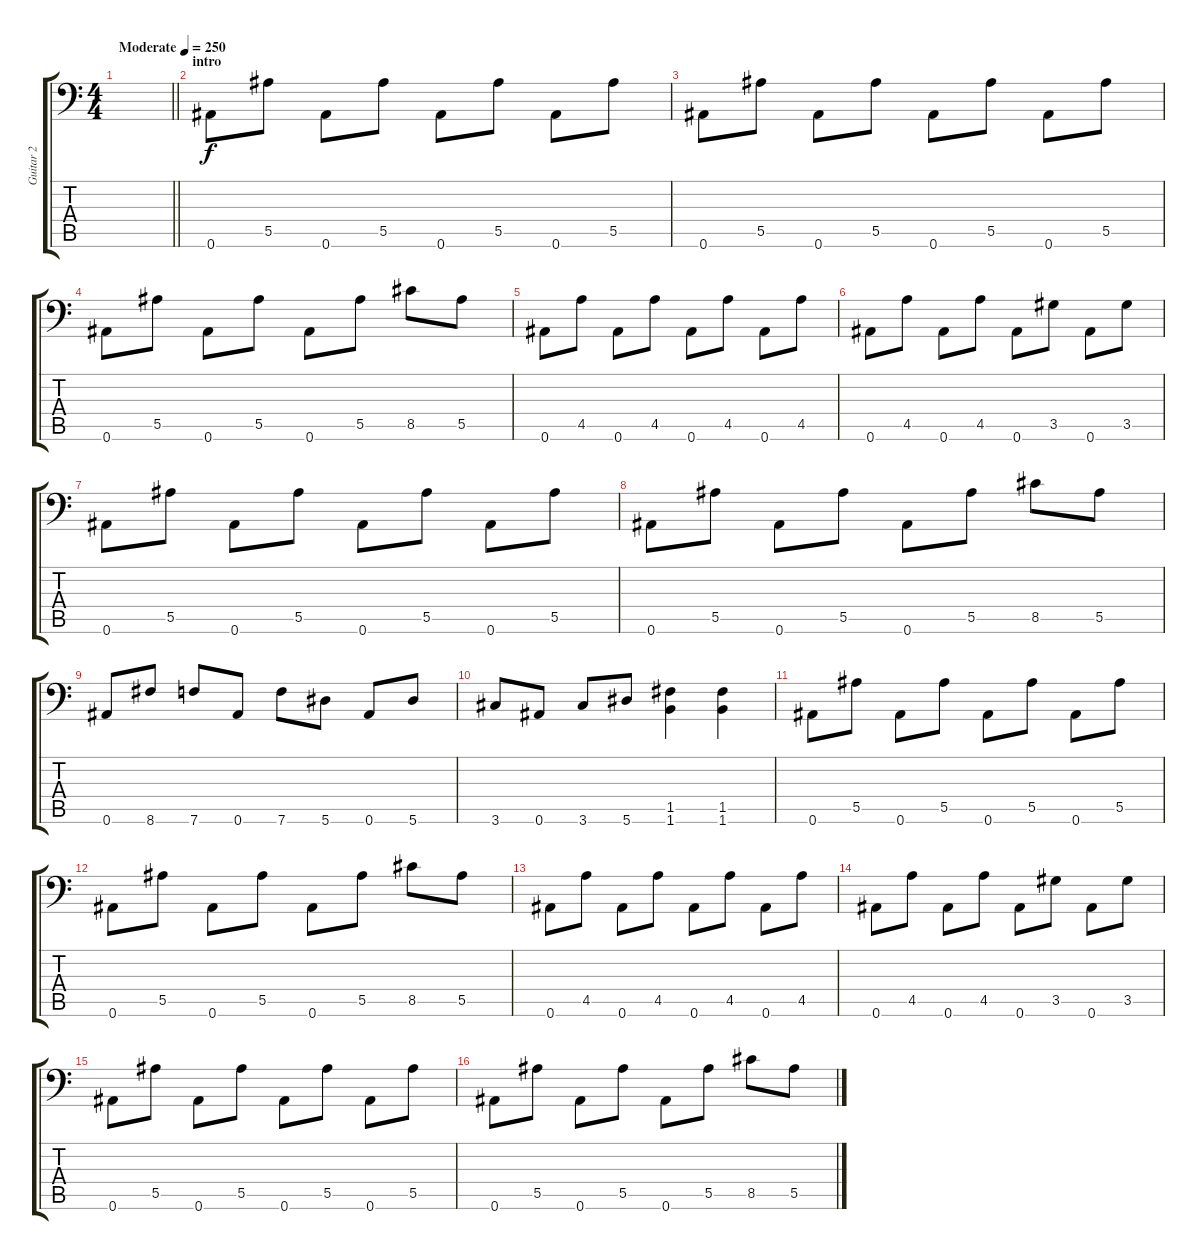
\track ("Guitar 2" "Guitar 2") {instrument distortionguitar}
\staff {score tabs}
\tuning (C4 G3 Eb3 Bb2 F2 Bb1) {hide}
\ts (4 4)
\tempo (250 "Moderate")
\clef f4
\barLineRight lightlight
\ks c
|
\section ("" "intro")
0.6.8 5.5.8 0.6.8 5.5.8 0.6.8 5.5.8 0.6.8 5.5.8 |
0.6.8 5.5.8 0.6.8 5.5.8 0.6.8 5.5.8 0.6.8 5.5.8 |
0.6.8 5.5.8 0.6.8 5.5.8 0.6.8 5.5.8 8.5.8 5.5.8 |
0.6.8 4.5.8 0.6.8 4.5.8 0.6.8 4.5.8 0.6.8 4.5.8 |
0.6.8 4.5.8 0.6.8 4.5.8 0.6.8 3.5.8 0.6.8 3.5.8 |
0.6.8 5.5.8 0.6.8 5.5.8 0.6.8 5.5.8 0.6.8 5.5.8 |
0.6.8 5.5.8 0.6.8 5.5.8 0.6.8 5.5.8 8.5.8 5.5.8 |
0.6.8 8.6.8 7.6.8 0.6.8 7.6.8 5.6.8 0.6.8 5.6.8 |
3.6.8 0.6.8 3.6.8 5.6.8 (1.5 1.6).4 (1.5 1.6).4 |
0.6.8 5.5.8 0.6.8 5.5.8 0.6.8 5.5.8 0.6.8 5.5.8 |
0.6.8 5.5.8 0.6.8 5.5.8 0.6.8 5.5.8 8.5.8 5.5.8 |
0.6.8 4.5.8 0.6.8 4.5.8 0.6.8 4.5.8 0.6.8 4.5.8 |
0.6.8 4.5.8 0.6.8 4.5.8 0.6.8 3.5.8 0.6.8 3.5.8 |
0.6.8 5.5.8 0.6.8 5.5.8 0.6.8 5.5.8 0.6.8 5.5.8 |
0.6.8 5.5.8 0.6.8 5.5.8 0.6.8 5.5.8 8.5.8 5.5.8
